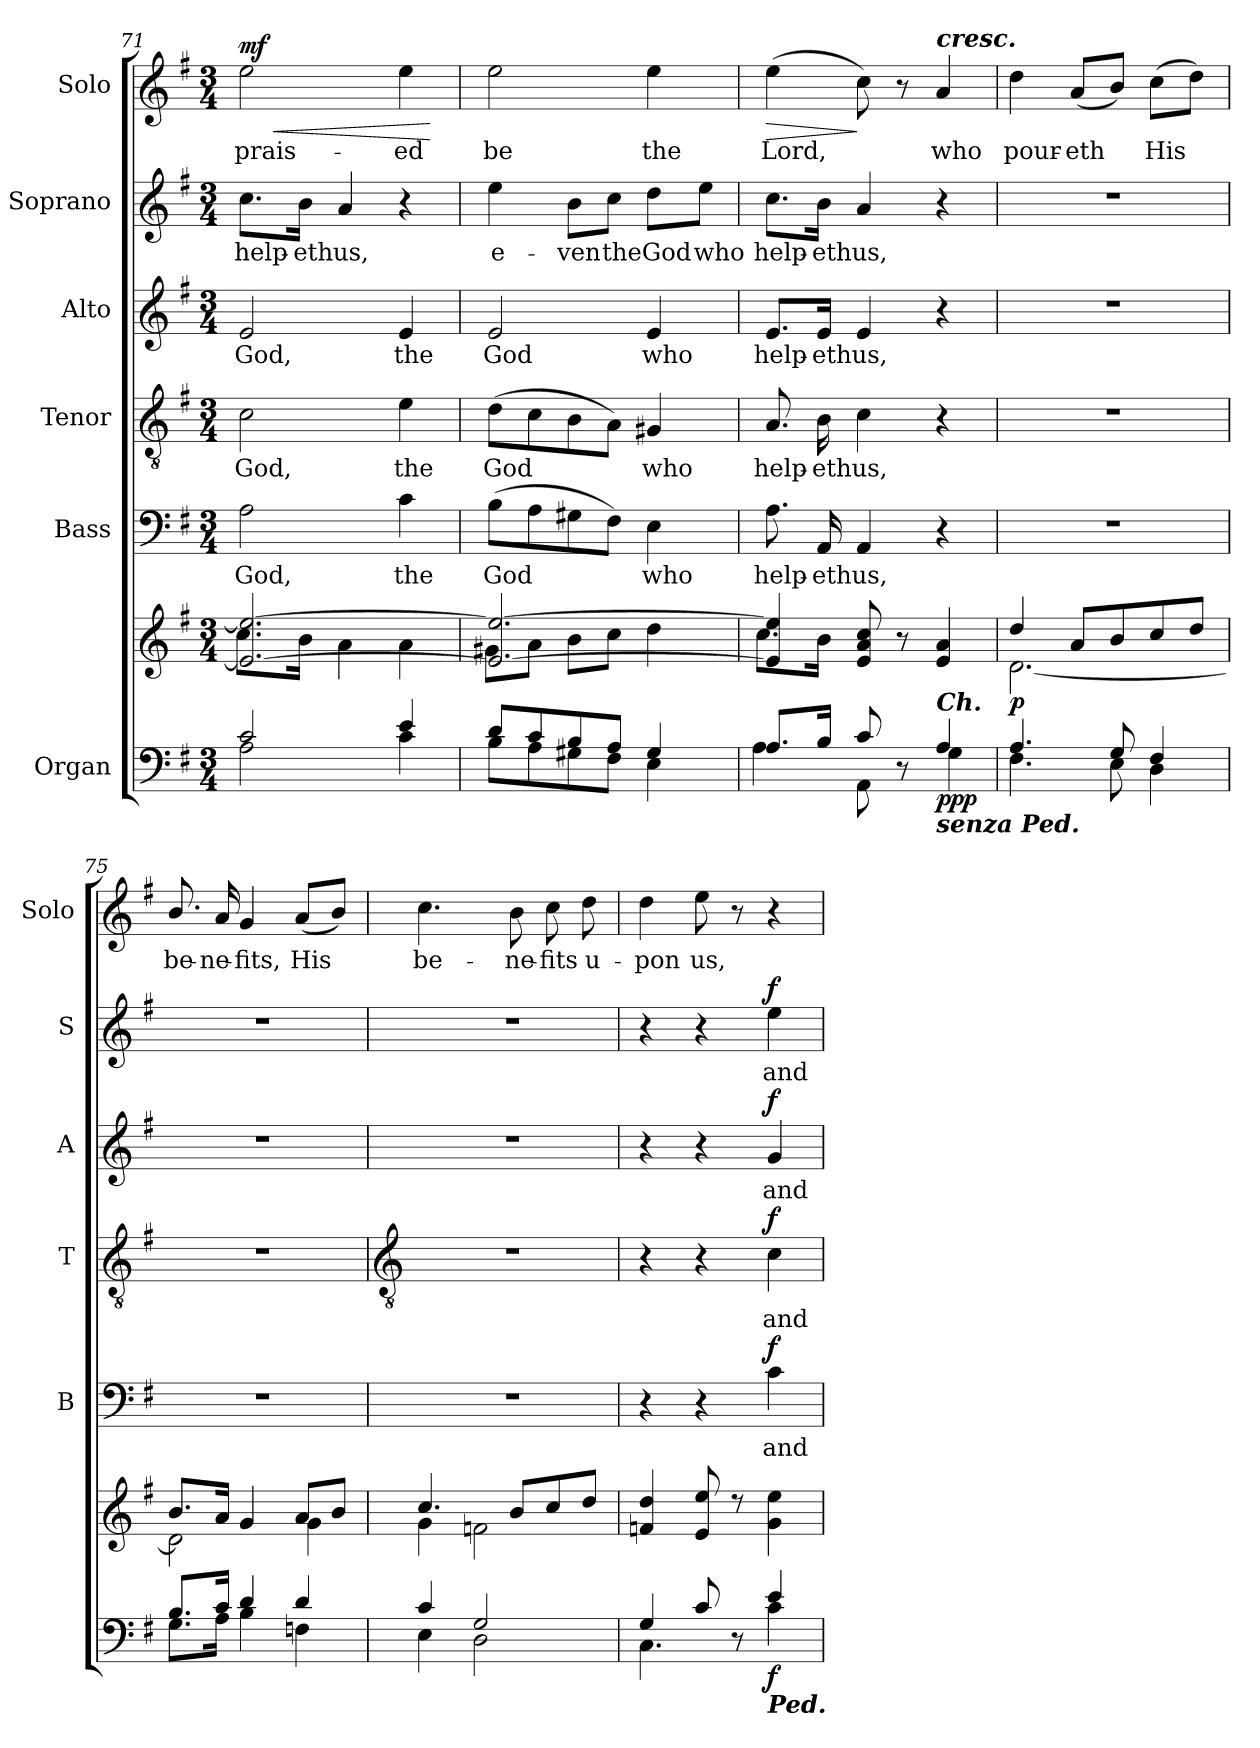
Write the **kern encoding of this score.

**kern	**kern	**dynam	**kern	**text	**dynam	**kern	**text	**dynam	**kern	**text	**dynam	**kern	**text	**dynam	**kern	**text	**dynam
*part6	*part6	*part6	*part5	*part5	*part5	*part4	*part4	*part4	*part3	*part3	*part3	*part2	*part2	*part2	*part1	*part1	*part1
*staff7	*staff6	*staff6/7	*staff5	*staff5	*staff5	*staff4	*staff4	*staff4	*staff3	*staff3	*staff3	*staff2	*staff2	*staff2	*staff1	*staff1	*staff1
*I"Organ	*	*	*I"Bass	*	*	*I"Tenor	*	*	*I"Alto	*	*	*I"Soprano	*	*	*I"Solo	*	*
*	*	*	*I'B	*	*	*I'T	*	*	*I'A	*	*	*I'S	*	*	*I'Solo	*	*
!!LO:LB:g=z
*clefF4	*clefG2	*	*clefF4	*	*	*clefGv2	*	*	*clefG2	*	*	*clefG2	*	*	*clefG2	*	*
*k[f#]	*k[f#]	*	*k[f#]	*	*	*k[f#]	*	*	*k[f#]	*	*	*k[f#]	*	*	*k[f#]	*	*
*G:	*G:	*	*G:	*	*	*G:	*	*	*G:	*	*	*G:	*	*	*G:	*	*
*M3/4	*M3/4	*	*M3/4	*	*	*M3/4	*	*	*M3/4	*	*	*M3/4	*	*	*M3/4	*	*
=71	=71	=71	=71	=71	=71	=71	=71	=71	=71	=71	=71	=71	=71	=71	=71	=71	=71
*^	*^	*	*	*	*	*	*	*	*	*	*	*	*	*	*	*	*
!	!	!	!	!	!	!LO:LY:b	!	!	!LO:LY:b	!	!	!LO:LY:b	!	!	!LO:LY:b	!	!	!LO:LY:b	!LO:HP:b
!	!	!	!	!	!	!	!	!	!	!	!	!	!	!	!	!	!	!	!LO:DY:n=1:b
2c/	2A\	2.e/_ 2.ee/_	8.cc\L	.	2A	God,	.	2c	God,	.	2e	God,	.	8.cc\L	help-	.	2ee	prais-	< mf
!	!	!	!	!	!	!	!	!	!	!	!	!	!	!	!LO:LY:b	!	!	!	!
.	.	.	16b\J	.	.	.	.	.	.	.	.	.	.	16b\Jk	-eth	.	.	.	.
!	!	!	!	!	!	!	!	!	!	!	!	!	!	!	!LO:LY:b	!	!	!	!
.	.	.	4a\	.	.	.	.	.	.	.	.	.	.	4a	us,	.	.	.	.
!	!	!	!	!	!	!LO:LY:b	!	!	!LO:LY:b	!	!	!LO:LY:b	!	!	!	!	!	!LO:LY:b	!
4e/	4c\	.	4a\	.	4c	the	.	4e	the	.	4e	the	.	4r	.	.	4ee	-ed	.
*v	*v	*	*	*	*	*	*	*	*	*	*	*	*	*	*	*	*	*	*
*	*v	*v	*	*	*	*	*	*	*	*	*	*	*	*	*	*	*	*
.	.	.	.	.	.	.	.	.	.	.	.	.	.	.	.	.	[
=72	=72	=72	=72	=72	=72	=72	=72	=72	=72	=72	=72	=72	=72	=72	=72	=72	=72
*^	*^	*	*	*	*	*	*	*	*	*	*	*	*	*	*	*	*
!	!	!	!	!	!	!LO:LY:b	!	!	!LO:LY:b	!	!	!LO:LY:b	!	!	!LO:LY:b	!	!	!LO:LY:b	!
8d/L	8B\L	2.e/_ 2.ee/_	8g#X\L	.	(>8BL	God	.	(>8dL	God	.	2e	God	.	4ee	e-	.	2ee	be	.
8c/	8A\	.	8a\J	.	8A	.	.	8c	.	.	.	.	.	.	.	.	.	.	.
!	!	!	!	!	!	!	!	!	!	!	!	!	!	!	!LO:LY:b	!	!	!	!
8B/	8G#X\	.	8b\L	.	8G#X	.	.	8B	.	.	.	.	.	8b\L	-ven	.	.	.	.
!	!	!	!	!	!	!	!	!	!	!	!	!	!	!	!LO:LY:b	!	!	!	!
8A/J	8F#\J	.	8cc\J	.	8F#J)	.	.	8AJ)	.	.	.	.	.	8cc\J	the	.	.	.	.
!	!	!	!	!	!	!LO:LY:b	!	!	!LO:LY:b	!	!	!LO:LY:b	!	!	!LO:LY:b	!	!	!LO:LY:b	!
4G#/	4E\	.	4dd\	.	4E	who	.	4G#X	who	.	4e	who	.	8dd\L	God	.	4ee	the	.
!	!	!	!	!	!	!	!	!	!	!	!	!	!	!	!LO:LY:b	!	!	!	!
.	.	.	.	.	.	.	.	.	.	.	.	.	.	8ee\J	who	.	.	.	.
=73	=73	=73	=73	=73	=73	=73	=73	=73	=73	=73	=73	=73	=73	=73	=73	=73	=73	=73	=73
!	!	!	!	!	!	!LO:LY:b	!	!	!LO:LY:b	!	!	!LO:LY:b	!	!	!LO:LY:b	!	!	!LO:LY:b	!LO:HP:b
8.A/L	4A\	4e/] 4ee/]	8.cc\L	.	8.A	help-	.	8.A	help-	.	8.e/L	help-	.	8.cc\L	help-	.	(>4ee	Lord,	>
!	!	!	!	!	!	!LO:LY:b	!	!	!LO:LY:b	!	!	!LO:LY:b	!	!	!LO:LY:b	!	!	!	!
16B/J	.	.	16b\J	.	16AA	-eth	.	16B	-eth	.	16e/Jk	-eth	.	16b\Jk	-eth	.	.	.	.
!	!	!	!	!	!	!LO:LY:b	!	!	!LO:LY:b	!	!	!LO:LY:b	!	!	!LO:LY:b	!	!	!	!
8c/	8AA\	8e/ 8a/ 8cc/	2ryy	.	4AA	us,	.	4c	us,	.	4e	us,	.	4a	us,	.	8cc)	.	]
8ryy	8r	8r	.	.	.	.	.	.	.	.	.	.	.	.	.	.	8r	.	.
!	!	!	!	!	!	!	!	!	!	!	!	!	!	!	!	!	!LO:TX:a:Bi:t=cresc.	!	!
!LO:TX:a:Bi:t=Ch.	!	!	!	!	!	!	!	!	!	!	!	!	!	!	!	!	!	!	!
!LO:TX:b:Bi:t=senza Ped.	!	!	!	!	!	!	!	!	!	!	!	!	!	!	!	!	!	!	!
!	!	!	!	!LO:DY:b=2	!	!	!	!	!	!	!	!	!	!	!	!	!	!LO:LY:b	!
!	!	!	!	!LO:DY:n=1:b=2	!	!	!	!	!	!	!	!	!	!	!	!	!	!	!
!	!	!	!	!LO:DY:n=2:b	!	!	!	!	!	!	!	!	!	!	!	!	!	!	!
4A/	4G\	4e/ 4a/	.	p p p	4r	.	.	4r	.	.	4r	.	.	4r	.	.	4a	who	.
=74	=74	=74	=74	=74	=74	=74	=74	=74	=74	=74	=74	=74	=74	=74	=74	=74	=74	=74	=74
!	!	!	!	!LO:DY:b	!LO:N:vis=1	!	!	!LO:N:vis=1	!	!	!LO:N:vis=1	!	!	!LO:N:vis=1	!	!	!	!LO:LY:b	!
4.A/	4.F#\	4dd/	[2.d\	p	2.r	.	.	2.r	.	.	2.r	.	.	2.r	.	.	4dd	pour-	.
!	!	!	!	!	!	!	!	!	!	!	!	!	!	!	!	!	!	!LO:LY:b	!
.	.	8a/L	.	.	.	.	.	.	.	.	.	.	.	.	.	.	(<8aL	-eth	.
8G/	8E\	8b/	.	.	.	.	.	.	.	.	.	.	.	.	.	.	8bJ)	.	.
!	!	!	!	!	!	!	!	!	!	!	!	!	!	!	!	!	!	!LO:LY:b	!
4F#/	4D\	8cc/	.	.	.	.	.	.	.	.	.	.	.	.	.	.	(>8ccL	His	.
.	.	8dd/J	.	.	.	.	.	.	.	.	.	.	.	.	.	.	8ddJ)	.	.
=75	=75	=75	=75	=75	=75	=75	=75	=75	=75	=75	=75	=75	=75	=75	=75	=75	=75	=75	=75
!	!	!	!	!	!LO:N:vis=1	!	!	!LO:N:vis=1	!	!	!LO:N:vis=1	!	!	!LO:N:vis=1	!	!	!	!LO:LY:b	!
8.B/L	8.G\L	8.b/L	2d\]	.	2.r	.	.	2.r	.	.	2.r	.	.	2.r	.	.	8.b/	be-	.
!	!	!	!	!	!	!	!	!	!	!	!	!	!	!	!	!	!	!LO:LY:b	!
16c/J	16A\J	16a/J	.	.	.	.	.	.	.	.	.	.	.	.	.	.	16a	-ne-	.
!	!	!	!	!	!	!	!	!	!	!	!	!	!	!	!	!	!	!LO:LY:b	!
4d/	4B\	4g/	.	.	.	.	.	.	.	.	.	.	.	.	.	.	4g	-fits,	.
!	!	!	!	!	!	!	!	!	!	!	!	!	!	!	!	!	!	!LO:LY:b	!
4d/	4Fn\	8a/L	4g\	.	.	.	.	.	.	.	.	.	.	.	.	.	(<8aL	His	.
.	.	8b/J	.	.	.	.	.	.	.	.	.	.	.	.	.	.	8bJ)	.	.
!!LO:LB:g=z
=76	=76	=76	=76	=76	=76	=76	=76	=76	=76	=76	=76	=76	=76	=76	=76	=76	=76	=76	=76
*	*	*	*	*	*	*	*	*clefGv2	*	*	*	*	*	*	*	*	*	*	*
!	!	!	!	!	!LO:N:vis=1	!	!	!LO:N:vis=1	!	!	!LO:N:vis=1	!	!	!LO:N:vis=1	!	!	!	!LO:LY:b	!
4c/	4E\	4.cc/	4g\	.	2.r	.	.	2.r	.	.	2.r	.	.	2.r	.	.	4.cc	be-	.
2G/	2D\	.	2fn\	.	.	.	.	.	.	.	.	.	.	.	.	.	.	.	.
!	!	!	!	!	!	!	!	!	!	!	!	!	!	!	!	!	!	!LO:LY:b	!
.	.	8b/L	.	.	.	.	.	.	.	.	.	.	.	.	.	.	8b	-ne-	.
!	!	!	!	!	!	!	!	!	!	!	!	!	!	!	!	!	!	!LO:LY:b	!
.	.	8cc/	.	.	.	.	.	.	.	.	.	.	.	.	.	.	8cc	-fits	.
!	!	!	!	!	!	!	!	!	!	!	!	!	!	!	!	!	!	!LO:LY:b	!
.	.	8dd/J	.	.	.	.	.	.	.	.	.	.	.	.	.	.	8dd	u-	.
=77	=77	=77	=77	=77	=77	=77	=77	=77	=77	=77	=77	=77	=77	=77	=77	=77	=77	=77	=77
!	!	!	!	!	!	!	!	!	!	!	!	!	!	!	!	!	!	!LO:LY:b	!
4G/	4.C\	4fn/ 4dd/	2.ryy	.	4r	.	.	4r	.	.	4r	.	.	4r	.	.	4dd	-pon	.
!	!	!	!	!	!	!	!	!	!	!	!	!	!	!	!	!	!	!LO:LY:b	!
8c/	.	8e/ 8ee/	.	.	4r	.	.	4r	.	.	4r	.	.	4r	.	.	8ee	us,	.
8ryy	8r	8r	.	.	.	.	.	.	.	.	.	.	.	.	.	.	8r	.	.
!LO:TX:b:Bi:t=Ped.	!	!	!	!	!	!	!	!	!	!	!	!	!	!	!	!	!	!	!
!	!	!	!	!LO:DY:b=2	!	!LO:LY:b	!LO:DY:b	!	!LO:LY:b	!LO:DY:b	!	!LO:LY:b	!LO:DY:b	!	!LO:LY:b	!LO:DY:b	!	!	!
4e/	4c\	4g\ 4ee\	.	f	4c	and	f	4c	and	f	4g	and	f	4ee	and	f	4r	.	.
*v	*v	*	*	*	*	*	*	*	*	*	*	*	*	*	*	*	*	*	*
*	*v	*v	*	*	*	*	*	*	*	*	*	*	*	*	*	*	*	*
=	=	=	=	=	=	=	=	=	=	=	=	=	=	=	=	=	=
*-	*-	*-	*-	*-	*-	*-	*-	*-	*-	*-	*-	*-	*-	*-	*-	*-	*-
